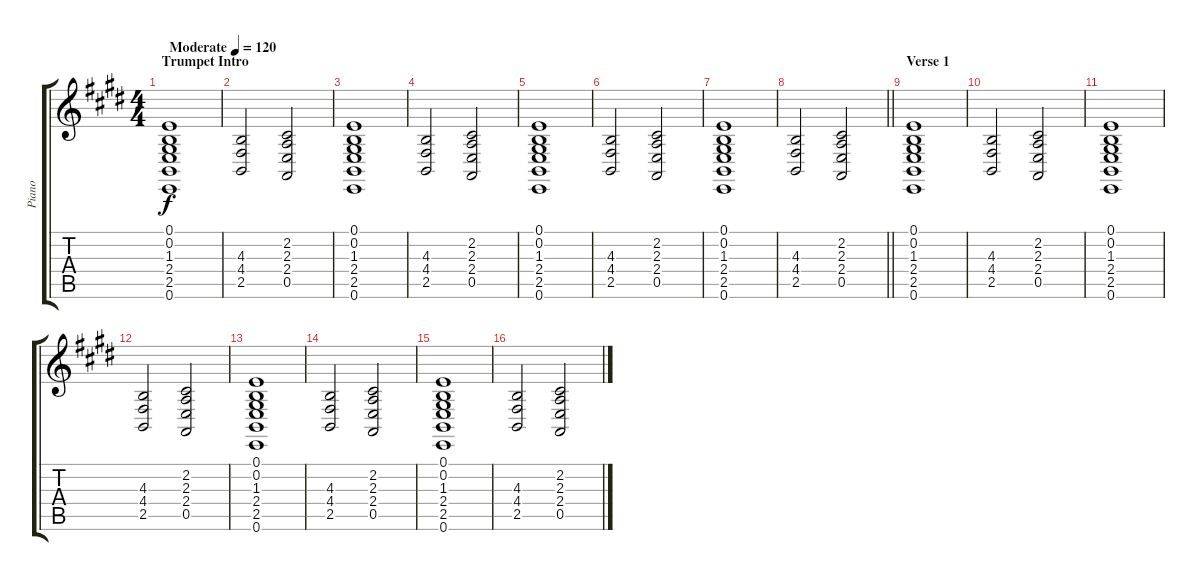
\track ("Piano" "Piano") {instrument acousticgrandpiano}
\staff {score tabs}
\tuning (E4 B3 G3 D3 A2 E2) {hide}
\ts (4 4)
\section ("" "Trumpet Intro")
\tempo (120 "Moderate")
\clef g2
\ks e
(0.1 0.2 1.3 2.4 2.5 0.6).1{dy f instrument acousticgrandpiano} |
(4.3 4.4 2.5).2 (2.2 2.3 2.4 0.5).2 |
(0.1 0.2 1.3 2.4 2.5 0.6).1 |
(4.3 4.4 2.5).2 (2.2 2.3 2.4 0.5).2 |
(0.1 0.2 1.3 2.4 2.5 0.6).1 |
(4.3 4.4 2.5).2 (2.2 2.3 2.4 0.5).2 |
(0.1 0.2 1.3 2.4 2.5 0.6).1 |
\barLineRight lightlight
(4.3 4.4 2.5).2 (2.2 2.3 2.4 0.5).2 |
\section ("" "Verse 1")
(0.1 0.2 1.3 2.4 2.5 0.6).1 |
(4.3 4.4 2.5).2 (2.2 2.3 2.4 0.5).2 |
(0.1 0.2 1.3 2.4 2.5 0.6).1 |
(4.3 4.4 2.5).2 (2.2 2.3 2.4 0.5).2 |
(0.1 0.2 1.3 2.4 2.5 0.6).1 |
(4.3 4.4 2.5).2 (2.2 2.3 2.4 0.5).2 |
(0.1 0.2 1.3 2.4 2.5 0.6).1 |
(4.3 4.4 2.5).2 (2.2 2.3 2.4 0.5).2
